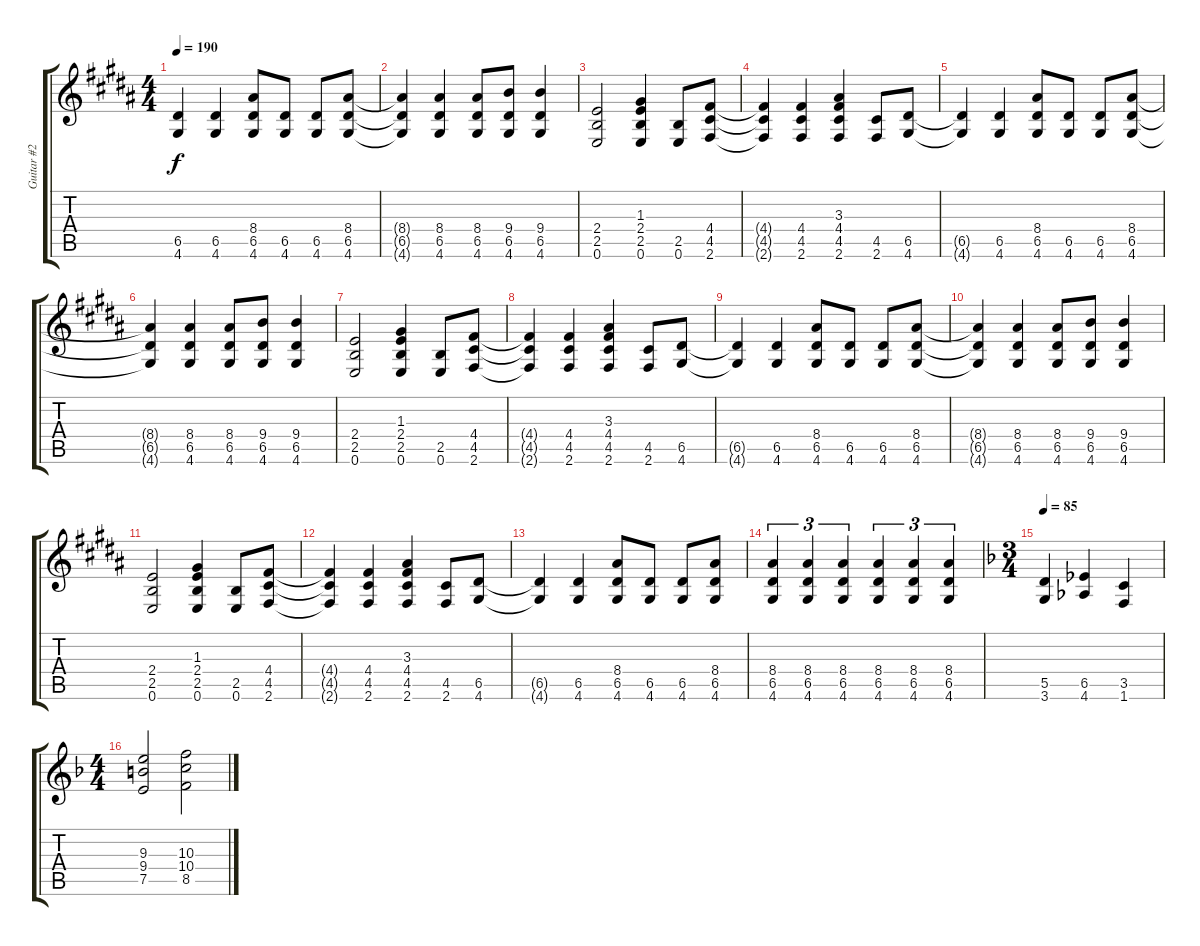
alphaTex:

\track ("Guitar #2" "Guitar #2") {instrument distortionguitar}
\staff {score tabs}
\tuning (E4 B3 G3 D3 A2 E2) {hide}
\ts (4 4)
\tempo 190
\clef g2
\ks g#minor
(6.5{t} 4.6{t}).4{dy f} (6.5 4.6).4 (8.4 6.5 4.6).8 (6.5 4.6).8 (6.5 4.6).8 (8.4 6.5 4.6).8 |
(8.4{t} 6.5{t} 4.6{t}).4 (8.4 6.5 4.6).4 (8.4 6.5 4.6).8 (9.4 6.5 4.6).8 (9.4 6.5 4.6).4 |
\ks b
(2.4 2.5 0.6).2 (1.3 2.4 2.5 0.6).4 (2.5 0.6).8 (4.4 4.5 2.6).8 |
\ks g#minor
(4.4{t} 4.5{t} 2.6{t}).4 (4.4 4.5 2.6).4 (3.3 4.4 4.5 2.6).4 (4.5 2.6).8 (6.5 4.6).8 |
(6.5{t} 4.6{t}).4 (6.5 4.6).4 (8.4 6.5 4.6).8 (6.5 4.6).8 (6.5 4.6).8 (8.4 6.5 4.6).8 |
(8.4{t} 6.5{t} 4.6{t}).4 (8.4 6.5 4.6).4 (8.4 6.5 4.6).8 (9.4 6.5 4.6).8 (9.4 6.5 4.6).4 |
\ks b
(2.4 2.5 0.6).2 (1.3 2.4 2.5 0.6).4 (2.5 0.6).8 (4.4 4.5 2.6).8 |
\ks g#minor
(4.4{t} 4.5{t} 2.6{t}).4 (4.4 4.5 2.6).4 (3.3 4.4 4.5 2.6).4 (4.5 2.6).8 (6.5 4.6).8 |
(6.5{t} 4.6{t}).4 (6.5 4.6).4 (8.4 6.5 4.6).8 (6.5 4.6).8 (6.5 4.6).8 (8.4 6.5 4.6).8 |
(8.4{t} 6.5{t} 4.6{t}).4 (8.4 6.5 4.6).4 (8.4 6.5 4.6).8 (9.4 6.5 4.6).8 (9.4 6.5 4.6).4 |
\ks b
(2.4 2.5 0.6).2 (1.3 2.4 2.5 0.6).4 (2.5 0.6).8 (4.4 4.5 2.6).8 |
\ks g#minor
(4.4{t} 4.5{t} 2.6{t}).4 (4.4 4.5 2.6).4 (3.3 4.4 4.5 2.6).4 (4.5 2.6).8 (6.5 4.6).8 |
(6.5{t} 4.6{t}).4 (6.5 4.6).4 (8.4 6.5 4.6).8 (6.5 4.6).8 (6.5 4.6).8 (8.4 6.5 4.6).8 |
(8.4 6.5 4.6).4{tu (3 2)} (8.4 6.5 4.6).4{tu (3 2)} (8.4 6.5 4.6).4{tu (3 2)} (8.4 6.5 4.6).4{tu (3 2)} (8.4 6.5 4.6).4{tu (3 2)} (8.4 6.5 4.6).4{tu (3 2)} |
\ts (3 4)
\tempo 85
\ks f
(5.5 3.6).4 (6.5 4.6).4 (3.5 1.6).4 |
\ts (4 4)
(9.3 9.4 7.5).2 (10.3 10.4 8.5).2
